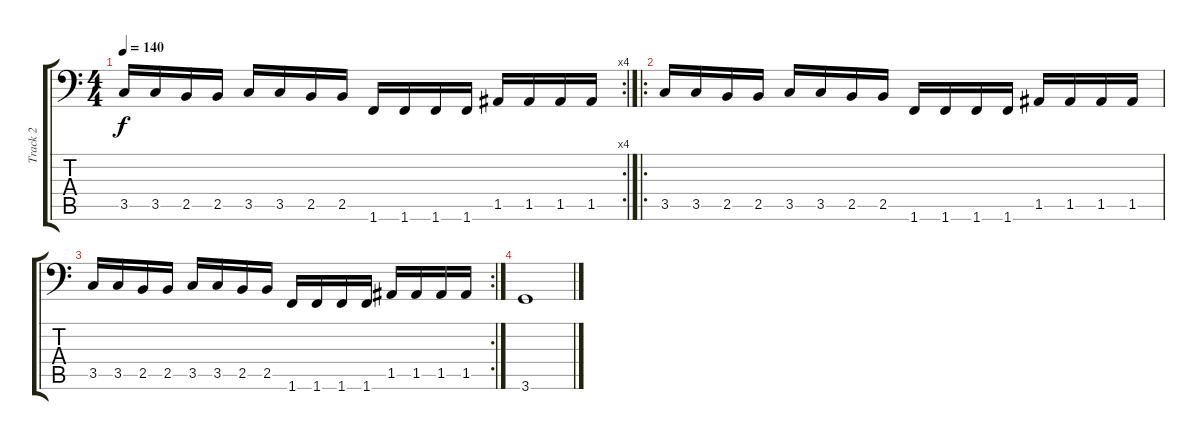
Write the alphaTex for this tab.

\track ("Track 2" "Track 2") {instrument electricbasspick}
\staff {score tabs}
\tuning (E3 B2 G2 D2 A1 E1) {hide}
\rc 4
\ts (4 4)
\tempo 140
\clef f4
\ks c
3.5.16{dy f} 3.5.16 2.5.16 2.5.16 3.5.16 3.5.16 2.5.16 2.5.16 1.6.16 1.6.16 1.6.16 1.6.16 1.5.16 1.5.16 1.5.16 1.5.16 |
\ro
3.5.16 3.5.16 2.5.16 2.5.16 3.5.16 3.5.16 2.5.16 2.5.16 1.6.16 1.6.16 1.6.16 1.6.16 1.5.16 1.5.16 1.5.16 1.5.16 |
\rc 2
3.5.16 3.5.16 2.5.16 2.5.16 3.5.16 3.5.16 2.5.16 2.5.16 1.6.16 1.6.16 1.6.16 1.6.16 1.5.16 1.5.16 1.5.16 1.5.16 |
3.6.1
